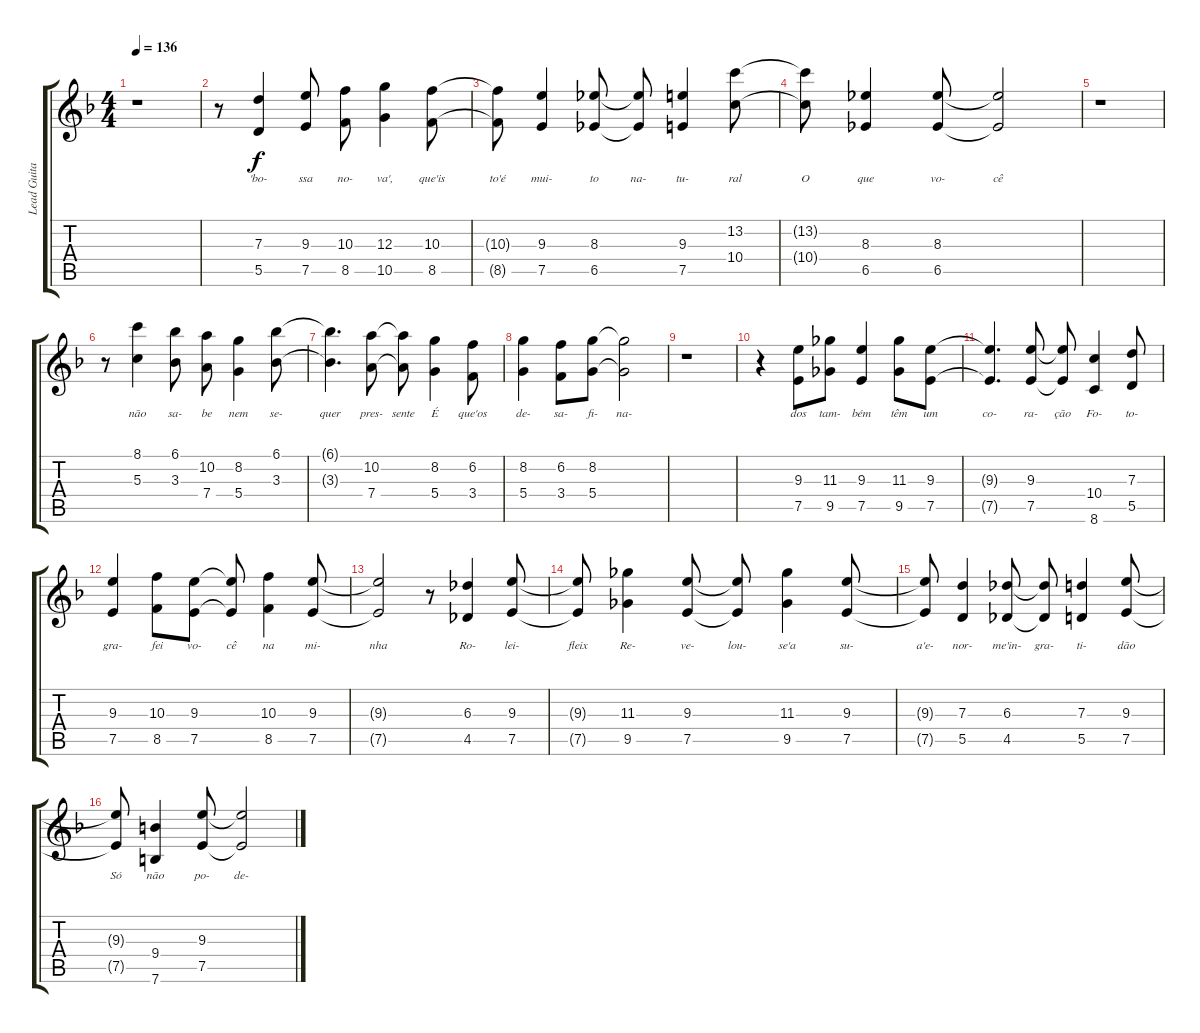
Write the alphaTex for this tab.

\track ("Lead Guitar" "Lead Guita") {instrument electricguitarjazz}
\staff {score tabs}
\tuning (E4 B3 G3 D3 A2 E2) {hide}
\ts (4 4)
\tempo 136
\clef g2
\ks f
r.1{dy f} |
r.8 (7.3 5.5).4{lyrics (0 "'bo-") lyrics (1 "") lyrics (2 "") lyrics (3 "") lyrics (4 "")} (9.3 7.5).8{lyrics (0 "ssa") lyrics (1 "") lyrics (2 "") lyrics (3 "") lyrics (4 "")} (10.3 8.5).8{lyrics (0 "no-") lyrics (1 "") lyrics (2 "") lyrics (3 "") lyrics (4 "")} (12.3 10.5).4{lyrics (0 "va',") lyrics (1 "") lyrics (2 "") lyrics (3 "") lyrics (4 "")} (10.3 8.5).8{lyrics (0 "que'is") lyrics (1 "") lyrics (2 "") lyrics (3 "") lyrics (4 "")} |
(10.3{t} 8.5{t}).8{lyrics (0 "to'é") lyrics (1 "") lyrics (2 "") lyrics (3 "") lyrics (4 "")} (9.3 7.5).4{lyrics (0 "mui-") lyrics (1 "") lyrics (2 "") lyrics (3 "") lyrics (4 "")} (8.3 6.5).8{lyrics (0 "to") lyrics (1 "") lyrics (2 "") lyrics (3 "") lyrics (4 "")} (8.3{t} 6.5{t}).8{lyrics (0 "na-") lyrics (1 "") lyrics (2 "") lyrics (3 "") lyrics (4 "")} (9.3 7.5).4{lyrics (0 "tu-") lyrics (1 "") lyrics (2 "") lyrics (3 "") lyrics (4 "")} (13.2 10.4).8{lyrics (0 "ral") lyrics (1 "") lyrics (2 "") lyrics (3 "") lyrics (4 "")} |
(13.2{t} 10.4{t}).8{lyrics (0 "O") lyrics (1 "") lyrics (2 "") lyrics (3 "") lyrics (4 "")} (8.3 6.5).4{lyrics (0 "que") lyrics (1 "") lyrics (2 "") lyrics (3 "") lyrics (4 "")} (8.3 6.5).8{lyrics (0 "vo-") lyrics (1 "") lyrics (2 "") lyrics (3 "") lyrics (4 "")} (8.3{t} 6.5{t}).2{lyrics (0 "cê") lyrics (1 "") lyrics (2 "") lyrics (3 "") lyrics (4 "")} |
r.1 |
r.8 (8.1 5.3).4{lyrics (0 "não") lyrics (1 "") lyrics (2 "") lyrics (3 "") lyrics (4 "")} (6.1 3.3).8{lyrics (0 "sa-") lyrics (1 "") lyrics (2 "") lyrics (3 "") lyrics (4 "")} (10.2 7.4).8{lyrics (0 "be") lyrics (1 "") lyrics (2 "") lyrics (3 "") lyrics (4 "")} (8.2 5.4).4{lyrics (0 "nem") lyrics (1 "") lyrics (2 "") lyrics (3 "") lyrics (4 "")} (6.1 3.3).8{lyrics (0 "se-") lyrics (1 "") lyrics (2 "") lyrics (3 "") lyrics (4 "")} |
(6.1{t} 3.3{t}).4{d lyrics (0 "quer") lyrics (1 "") lyrics (2 "") lyrics (3 "") lyrics (4 "")} (10.2 7.4).8{lyrics (0 "pres-") lyrics (1 "") lyrics (2 "") lyrics (3 "") lyrics (4 "")} (10.2{t} 7.4{t}).8{lyrics (0 "sente") lyrics (1 "") lyrics (2 "") lyrics (3 "") lyrics (4 "")} (8.2 5.4).4{lyrics (0 "É") lyrics (1 "") lyrics (2 "") lyrics (3 "") lyrics (4 "")} (6.2 3.4).8{lyrics (0 "que'os") lyrics (1 "") lyrics (2 "") lyrics (3 "") lyrics (4 "")} |
(8.2 5.4).4{lyrics (0 "de-") lyrics (1 "") lyrics (2 "") lyrics (3 "") lyrics (4 "")} (6.2 3.4).8{lyrics (0 "sa-") lyrics (1 "") lyrics (2 "") lyrics (3 "") lyrics (4 "")} (8.2 5.4).8{lyrics (0 "fi-") lyrics (1 "") lyrics (2 "") lyrics (3 "") lyrics (4 "")} (8.2{t} 5.4{t}).2{lyrics (0 "na-") lyrics (1 "") lyrics (2 "") lyrics (3 "") lyrics (4 "")} |
r.1 |
r.4 (9.3 7.5).8{lyrics (0 "dos") lyrics (1 "") lyrics (2 "") lyrics (3 "") lyrics (4 "")} (11.3 9.5).8{lyrics (0 "tam-") lyrics (1 "") lyrics (2 "") lyrics (3 "") lyrics (4 "")} (9.3 7.5).4{lyrics (0 "bém") lyrics (1 "") lyrics (2 "") lyrics (3 "") lyrics (4 "")} (11.3 9.5).8{lyrics (0 "têm") lyrics (1 "") lyrics (2 "") lyrics (3 "") lyrics (4 "")} (9.3 7.5).8{lyrics (0 "um") lyrics (1 "") lyrics (2 "") lyrics (3 "") lyrics (4 "")} |
(9.3{t} 7.5{t}).4{d lyrics (0 "co-") lyrics (1 "") lyrics (2 "") lyrics (3 "") lyrics (4 "")} (9.3 7.5).8{lyrics (0 "ra-") lyrics (1 "") lyrics (2 "") lyrics (3 "") lyrics (4 "")} (9.3{t} 7.5{t}).8{lyrics (0 "ção") lyrics (1 "") lyrics (2 "") lyrics (3 "") lyrics (4 "")} (10.4 8.6).4{lyrics (0 "Fo-") lyrics (1 "") lyrics (2 "") lyrics (3 "") lyrics (4 "")} (7.3 5.5).8{lyrics (0 "to-") lyrics (1 "") lyrics (2 "") lyrics (3 "") lyrics (4 "")} |
(9.3 7.5).4{lyrics (0 "gra-") lyrics (1 "") lyrics (2 "") lyrics (3 "") lyrics (4 "")} (10.3 8.5).8{lyrics (0 "fei") lyrics (1 "") lyrics (2 "") lyrics (3 "") lyrics (4 "")} (9.3 7.5).8{lyrics (0 "vo-") lyrics (1 "") lyrics (2 "") lyrics (3 "") lyrics (4 "")} (9.3{t} 7.5{t}).8{lyrics (0 "cê") lyrics (1 "") lyrics (2 "") lyrics (3 "") lyrics (4 "")} (10.3 8.5).4{lyrics (0 "na") lyrics (1 "") lyrics (2 "") lyrics (3 "") lyrics (4 "")} (9.3 7.5).8{lyrics (0 "mi-") lyrics (1 "") lyrics (2 "") lyrics (3 "") lyrics (4 "")} |
(9.3{t} 7.5{t}).2{lyrics (0 "nha") lyrics (1 "") lyrics (2 "") lyrics (3 "") lyrics (4 "")} r.8 (6.3 4.5).4{lyrics (0 "Ro-") lyrics (1 "") lyrics (2 "") lyrics (3 "") lyrics (4 "")} (9.3 7.5).8{lyrics (0 "lei-") lyrics (1 "") lyrics (2 "") lyrics (3 "") lyrics (4 "")} |
(9.3{t} 7.5{t}).8{lyrics (0 "fleix") lyrics (1 "") lyrics (2 "") lyrics (3 "") lyrics (4 "")} (11.3 9.5).4{lyrics (0 "Re-") lyrics (1 "") lyrics (2 "") lyrics (3 "") lyrics (4 "")} (9.3 7.5).8{lyrics (0 "ve-") lyrics (1 "") lyrics (2 "") lyrics (3 "") lyrics (4 "")} (9.3{t} 7.5{t}).8{lyrics (0 "lou-") lyrics (1 "") lyrics (2 "") lyrics (3 "") lyrics (4 "")} (11.3 9.5).4{lyrics (0 "se'a") lyrics (1 "") lyrics (2 "") lyrics (3 "") lyrics (4 "")} (9.3 7.5).8{lyrics (0 "su-") lyrics (1 "") lyrics (2 "") lyrics (3 "") lyrics (4 "")} |
(9.3{t} 7.5{t}).8{lyrics (0 "a'e-") lyrics (1 "") lyrics (2 "") lyrics (3 "") lyrics (4 "")} (7.3 5.5).4{lyrics (0 "nor-") lyrics (1 "") lyrics (2 "") lyrics (3 "") lyrics (4 "")} (6.3 4.5).8{lyrics (0 "me'in-") lyrics (1 "") lyrics (2 "") lyrics (3 "") lyrics (4 "")} (6.3{t} 4.5{t}).8{lyrics (0 "gra-") lyrics (1 "") lyrics (2 "") lyrics (3 "") lyrics (4 "")} (7.3 5.5).4{lyrics (0 "ti-") lyrics (1 "") lyrics (2 "") lyrics (3 "") lyrics (4 "")} (9.3 7.5).8{lyrics (0 "dão") lyrics (1 "") lyrics (2 "") lyrics (3 "") lyrics (4 "")} |
(9.3{t} 7.5{t}).8{lyrics (0 "Só") lyrics (1 "") lyrics (2 "") lyrics (3 "") lyrics (4 "")} (9.4 7.6).4{lyrics (0 "não") lyrics (1 "") lyrics (2 "") lyrics (3 "") lyrics (4 "")} (9.3 7.5).8{lyrics (0 "po-") lyrics (1 "") lyrics (2 "") lyrics (3 "") lyrics (4 "")} (9.3{t} 7.5{t}).2{lyrics (0 "de-") lyrics (1 "") lyrics (2 "") lyrics (3 "") lyrics (4 "")}
